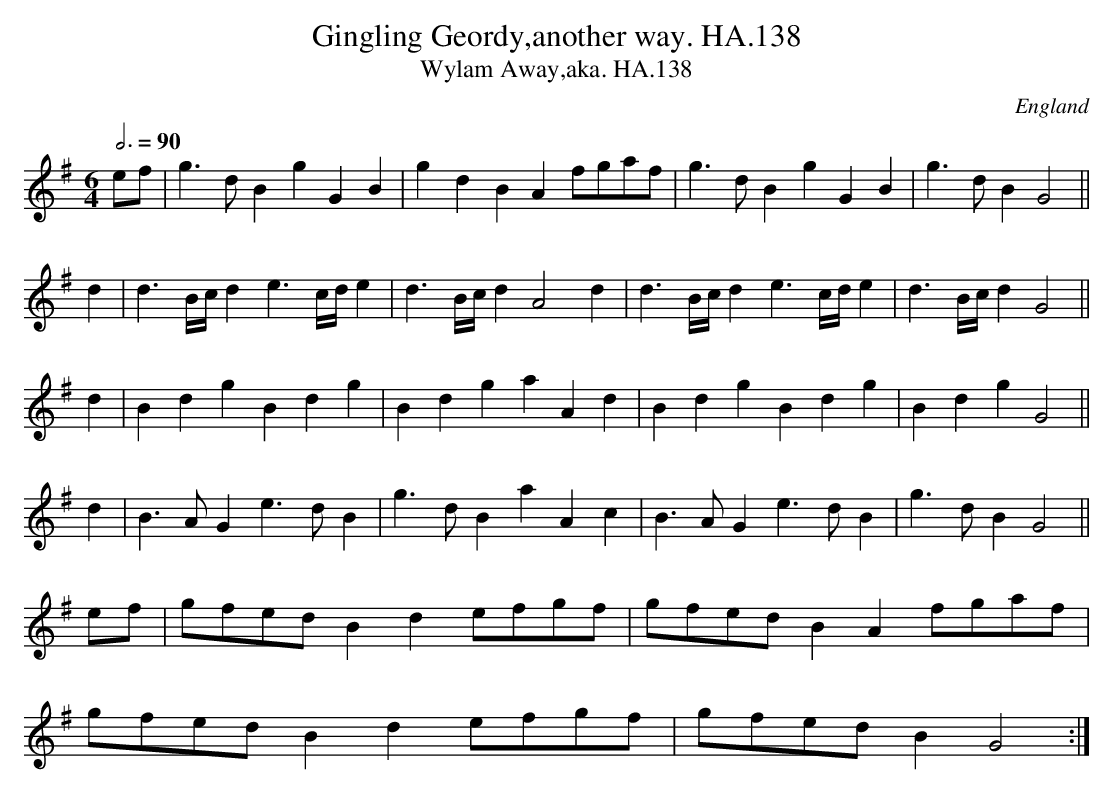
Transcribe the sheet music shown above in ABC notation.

X:1
T:Gingling Geordy,another way. HA.138
T:Wylam Away,aka. HA.138
M:6/4
L:1/8
Q:3/4=90
O:England
K:G major
ef|g3dB2g2G2B2|g2d2B2A2 fgaf|g3dB2g2G2B2|g3dB2G4||!
d2|d3 B/2c/2d2e3c/2d/2e2|d3B/2c/2d2A4d2|\
d3 B/2c/2d2e3c/2d/2e2|d3B/2c/2d2G4||!
d2|B2d2g2B2d2g2|B2d2g2a2A2d2|\
B2d2g2B2d2g2|B2d2g2G4||!
d2|B3AG2e3dB2|g3dB2a2A2c2|B3AG2e3dB2|g3dB2G4||!
ef|gfed B2d2 efgf|gfed B2A2 fgaf|!
gfed B2d2 efgf|gfed B2G4:|
